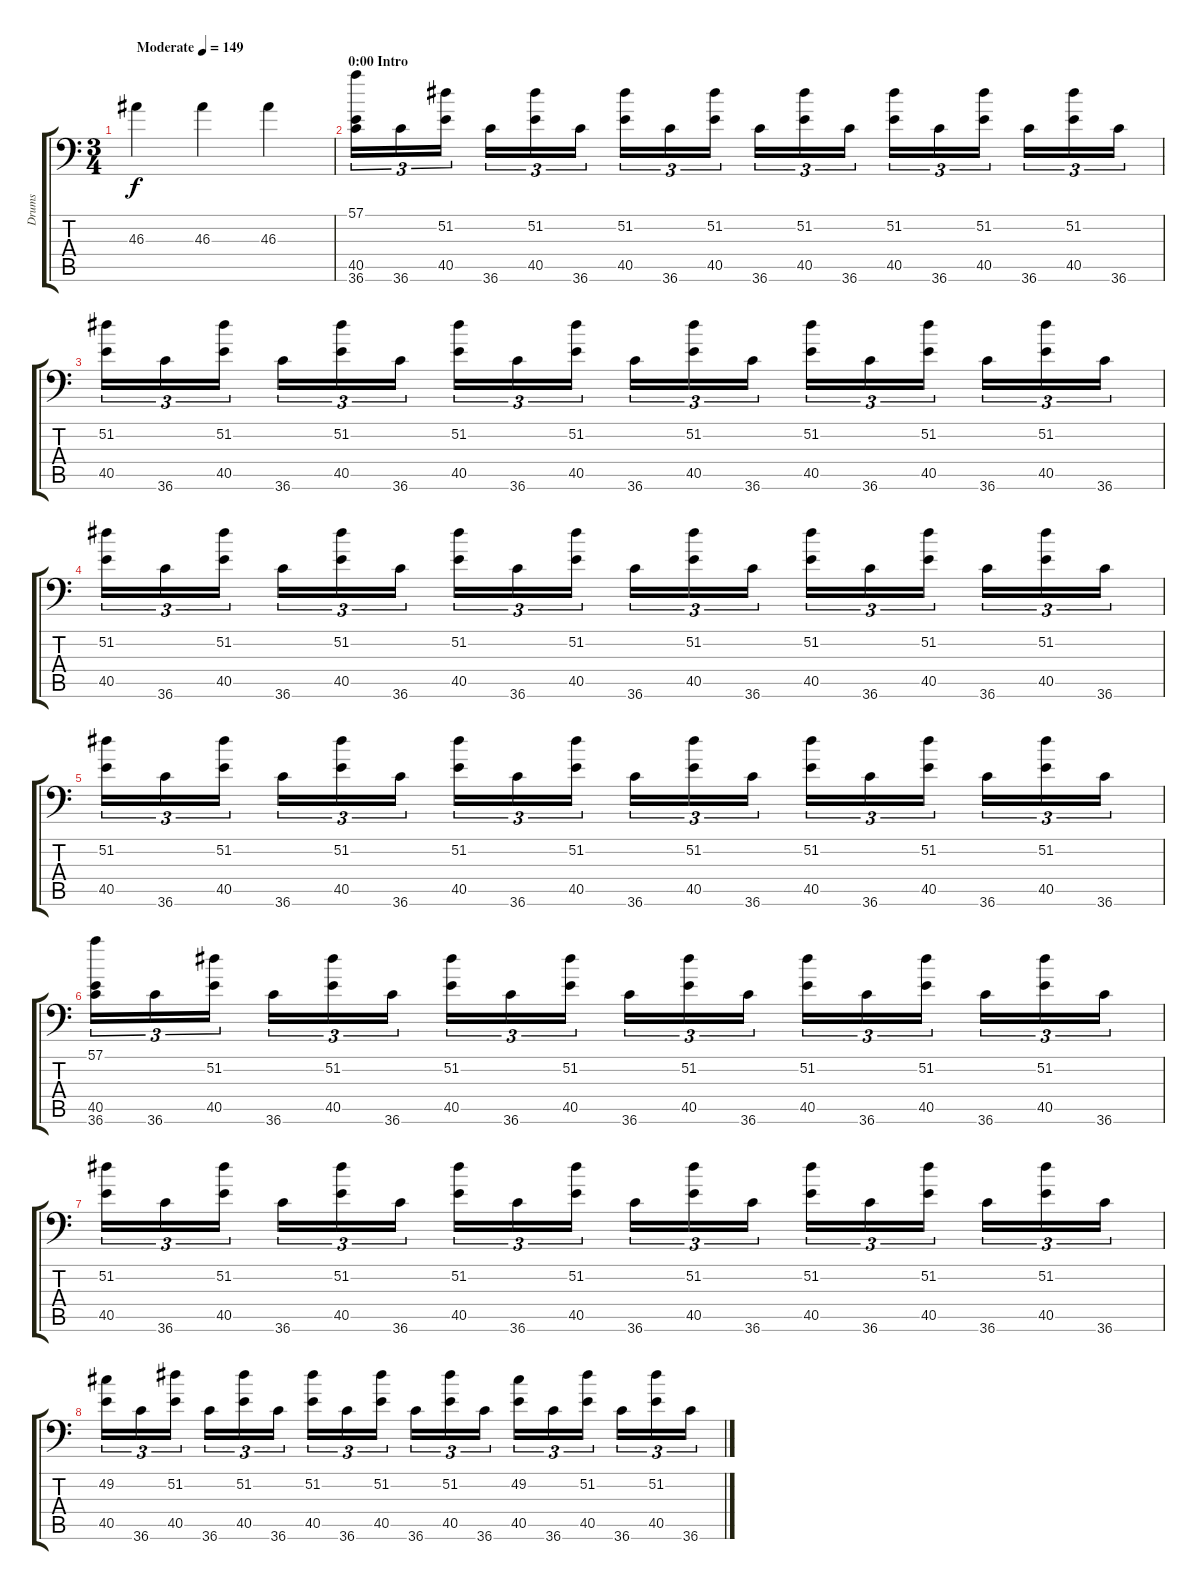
\track ("Drums" "Drums") {instrument acousticgrandpiano}
\staff {score tabs}
\tuning (C-1 C-1 C-1 C-1 C-1 C-1) {hide}
\ts (3 4)
\tempo (149 "Moderate")
\clef f4
\ks c
46.3.4{dy f instrument acousticgrandpiano} 46.3.4 46.3.4 |
\section ("" "0:00 Intro")
(57.1 40.5 36.6).16{tu (3 2)} 36.6.16{tu (3 2)} (51.2 40.5).16{tu (3 2)} 36.6.16{tu (3 2)} (51.2 40.5).16{tu (3 2)} 36.6.16{tu (3 2)} (51.2 40.5).16{tu (3 2)} 36.6.16{tu (3 2)} (51.2 40.5).16{tu (3 2)} 36.6.16{tu (3 2)} (51.2 40.5).16{tu (3 2)} 36.6.16{tu (3 2)} (51.2 40.5).16{tu (3 2)} 36.6.16{tu (3 2)} (51.2 40.5).16{tu (3 2)} 36.6.16{tu (3 2)} (51.2 40.5).16{tu (3 2)} 36.6.16{tu (3 2)} |
(51.2 40.5).16{tu (3 2)} 36.6.16{tu (3 2)} (51.2 40.5).16{tu (3 2)} 36.6.16{tu (3 2)} (51.2 40.5).16{tu (3 2)} 36.6.16{tu (3 2)} (51.2 40.5).16{tu (3 2)} 36.6.16{tu (3 2)} (51.2 40.5).16{tu (3 2)} 36.6.16{tu (3 2)} (51.2 40.5).16{tu (3 2)} 36.6.16{tu (3 2)} (51.2 40.5).16{tu (3 2)} 36.6.16{tu (3 2)} (51.2 40.5).16{tu (3 2)} 36.6.16{tu (3 2)} (51.2 40.5).16{tu (3 2)} 36.6.16{tu (3 2)} |
(51.2 40.5).16{tu (3 2)} 36.6.16{tu (3 2)} (51.2 40.5).16{tu (3 2)} 36.6.16{tu (3 2)} (51.2 40.5).16{tu (3 2)} 36.6.16{tu (3 2)} (51.2 40.5).16{tu (3 2)} 36.6.16{tu (3 2)} (51.2 40.5).16{tu (3 2)} 36.6.16{tu (3 2)} (51.2 40.5).16{tu (3 2)} 36.6.16{tu (3 2)} (51.2 40.5).16{tu (3 2)} 36.6.16{tu (3 2)} (51.2 40.5).16{tu (3 2)} 36.6.16{tu (3 2)} (51.2 40.5).16{tu (3 2)} 36.6.16{tu (3 2)} |
(51.2 40.5).16{tu (3 2)} 36.6.16{tu (3 2)} (51.2 40.5).16{tu (3 2)} 36.6.16{tu (3 2)} (51.2 40.5).16{tu (3 2)} 36.6.16{tu (3 2)} (51.2 40.5).16{tu (3 2)} 36.6.16{tu (3 2)} (51.2 40.5).16{tu (3 2)} 36.6.16{tu (3 2)} (51.2 40.5).16{tu (3 2)} 36.6.16{tu (3 2)} (51.2 40.5).16{tu (3 2)} 36.6.16{tu (3 2)} (51.2 40.5).16{tu (3 2)} 36.6.16{tu (3 2)} (51.2 40.5).16{tu (3 2)} 36.6.16{tu (3 2)} |
(57.1 40.5 36.6).16{tu (3 2)} 36.6.16{tu (3 2)} (51.2 40.5).16{tu (3 2)} 36.6.16{tu (3 2)} (51.2 40.5).16{tu (3 2)} 36.6.16{tu (3 2)} (51.2 40.5).16{tu (3 2)} 36.6.16{tu (3 2)} (51.2 40.5).16{tu (3 2)} 36.6.16{tu (3 2)} (51.2 40.5).16{tu (3 2)} 36.6.16{tu (3 2)} (51.2 40.5).16{tu (3 2)} 36.6.16{tu (3 2)} (51.2 40.5).16{tu (3 2)} 36.6.16{tu (3 2)} (51.2 40.5).16{tu (3 2)} 36.6.16{tu (3 2)} |
(51.2 40.5).16{tu (3 2)} 36.6.16{tu (3 2)} (51.2 40.5).16{tu (3 2)} 36.6.16{tu (3 2)} (51.2 40.5).16{tu (3 2)} 36.6.16{tu (3 2)} (51.2 40.5).16{tu (3 2)} 36.6.16{tu (3 2)} (51.2 40.5).16{tu (3 2)} 36.6.16{tu (3 2)} (51.2 40.5).16{tu (3 2)} 36.6.16{tu (3 2)} (51.2 40.5).16{tu (3 2)} 36.6.16{tu (3 2)} (51.2 40.5).16{tu (3 2)} 36.6.16{tu (3 2)} (51.2 40.5).16{tu (3 2)} 36.6.16{tu (3 2)} |
(49.2 40.5).16{tu (3 2)} 36.6.16{tu (3 2)} (51.2 40.5).16{tu (3 2)} 36.6.16{tu (3 2)} (51.2 40.5).16{tu (3 2)} 36.6.16{tu (3 2)} (51.2 40.5).16{tu (3 2)} 36.6.16{tu (3 2)} (51.2 40.5).16{tu (3 2)} 36.6.16{tu (3 2)} (51.2 40.5).16{tu (3 2)} 36.6.16{tu (3 2)} (49.2 40.5).16{tu (3 2)} 36.6.16{tu (3 2)} (51.2 40.5).16{tu (3 2)} 36.6.16{tu (3 2)} (51.2 40.5).16{tu (3 2)} 36.6.16{tu (3 2)}
